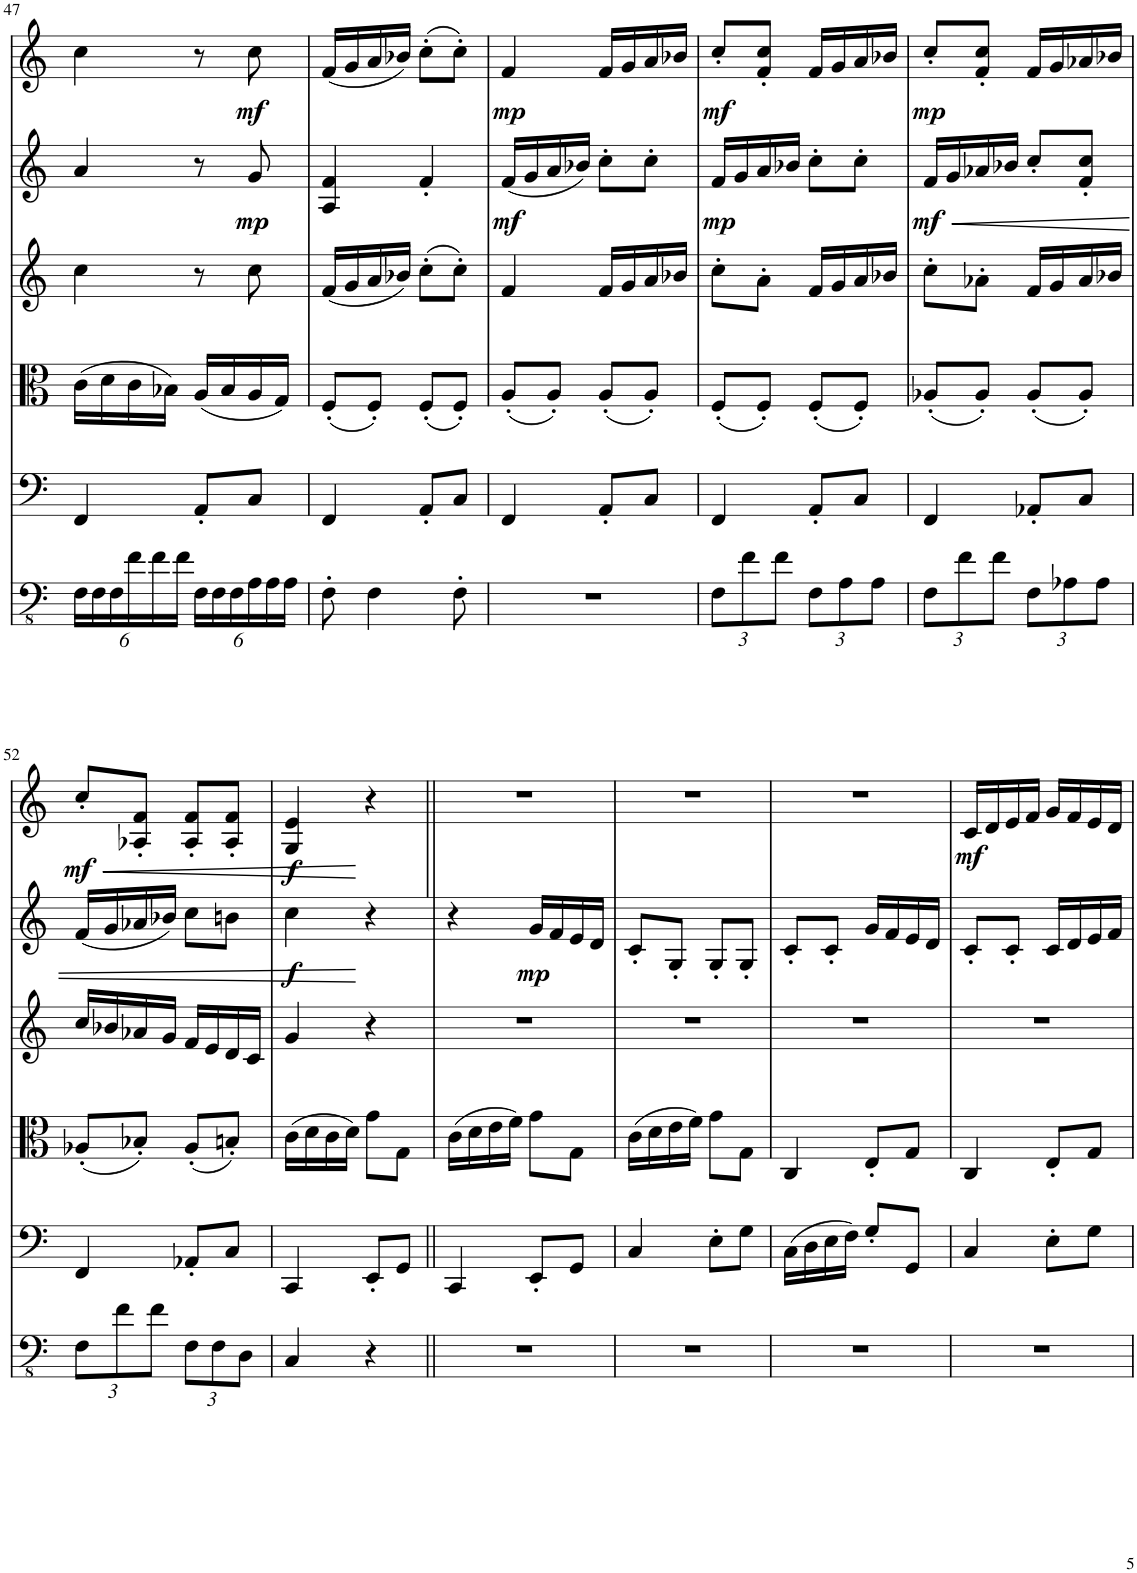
**kern	**kern	**kern	**kern	**kern	**dynam	**kern	**dynam	**kern	**dynam
*part7	*part6	*part5	*part4	*part3	*part3	*part2	*part2	*part1	*part1
*staff7	*staff6	*staff5	*staff4	*staff3	*staff3	*staff2	*staff2	*staff1	*staff1
*I"Piano	*I"Piano	*I"Piano	*I"Piano	*I"Piano	*	*I"Piano	*	*I"Piano	*
*	*I'Pno	*	*	*	*	*	*	*I'Pno	*
!!LO:PB:g=z
*clefFv4	*clefF4	*clefC3	*clefG2	*clefG2	*	*clefG2	*	*clefG2	*
*k[]	*k[]	*k[]	*k[]	*k[]	*	*k[]	*	*k[]	*
*M2/4	*M2/4	*M2/4	*M2/4	*M2/4	*	*M2/4	*	*M2/4	*
*Xbrackettup	*	*	*	*	*	*	*	*	*
=47	=47	=47	=47	=47	=47	=47	=47	=47	=47
24FF\LL	4FF/	(16c\LL	4cc\	4a/	.	4cc\	.	4a	.
24FF\	.	.	.	.	.	.	.	.	.
.	.	16d\	.	.	.	.	.	.	.
24FF\	.	.	.	.	.	.	.	.	.
24F\	.	16c\	.	.	.	.	.	.	.
24F\	.	.	.	.	.	.	.	.	.
.	.	16B-X\JJ)	.	.	.	.	.	.	.
24F\JJ	.	.	.	.	.	.	.	.	.
24FF\LL	8AA'/L	(16A/LL	8r	8r	.	8r	.	8r	.
24FF\	.	.	.	.	.	.	.	.	.
.	.	16B-/	.	.	.	.	.	.	.
24FF\	.	.	.	.	.	.	.	.	.
!	!	!	!	!	!LO:DY:b	!	!LO:DY:b	!	!LO:DY:b
24AA\	8C/J	16A/	8cc\	8g/	mp	8cc\	mf	8g	mp
24AA\	.	.	.	.	.	.	.	.	.
.	.	16G/JJ)	.	.	.	.	.	.	.
24AA\JJ	.	.	.	.	.	.	.	.	.
=48	=48	=48	=48	=48	=48	=48	=48	=48	=48
8FF'\	4FF/	(8F'/L	(16f/LL	4A/ 4f/	.	(16f/LL	.	4A 4f	.
.	.	.	16g/	.	.	16g/	.	.	.
4FF\	.	8F'/J)	16a/	.	.	16a/	.	.	.
.	.	.	16b-X/JJ)	.	.	16b-X/JJ)	.	.	.
.	8AA'/L	(8F'/L	(8cc'\L	4f'/	.	(8cc'\L	.	4f'	.
8FF'\	8C/J	8F'/J)	8cc'\J)	.	.	8cc'\J)	.	.	.
=49	=49	=49	=49	=49	=49	=49	=49	=49	=49
!	!	!	!	!	!LO:DY:b	!	!LO:DY:b	!	!LO:DY:b
2r	4FF/	(8A'/L	4f/	(16f/LL	mf	4f/	mp	(16f/LL	mf
.	.	.	.	16g/	.	.	.	16g/J	.
.	.	8A'/J)	.	16a/	.	.	.	16a/L	.
.	.	.	.	16b-X/JJ)	.	.	.	16b-X/JJ)	.
.	8AA'/L	(8A'/L	16f/LL	8cc'\L	.	16f/LL	.	8cc'\L	.
.	.	.	16g/	.	.	16g/	.	.	.
.	8C/J	8A'/J)	16a/	8cc'\J	.	16a/	.	8cc'\J	.
.	.	.	16b-X/JJ	.	.	16b-X/JJ	.	.	.
=50	=50	=50	=50	=50	=50	=50	=50	=50	=50
!	!	!	!	!	!LO:DY:b	!	!LO:DY:b	!	!LO:DY:b
12FF\L	4FF/	(8F'/L	8cc'\L	16f/LL	mp	8cc'/L	mf	16f/LL	mp
.	.	.	.	16g/	.	.	.	16g/J	.
12F\	.	.	.	.	.	.	.	.	.
.	.	8F'/J)	8a'\J	16a/	.	8f/' 8cc/'J	.	16a/L	.
12F\J	.	.	.	.	.	.	.	.	.
.	.	.	.	16b-X/JJ	.	.	.	16b-X/JJ	.
12FF\L	8AA'/L	(8F'/L	16f/LL	8cc'\L	.	16f/LL	.	8cc'\L	.
.	.	.	16g/	.	.	16g/	.	.	.
12AA\	.	.	.	.	.	.	.	.	.
.	8C/J	8F'/J)	16a/	8cc'\J	.	16a/	.	8cc'\J	.
12AA\J	.	.	.	.	.	.	.	.	.
.	.	.	16b-X/JJ	.	.	16b-X/JJ	.	.	.
=51	=51	=51	=51	=51	=51	=51	=51	=51	=51
!	!	!	!	!	!LO:HP:b	!	!	!	!LO:HP:b
!	!	!	!	!	!LO:DY:n=1:b	!	!LO:DY:b	!	!LO:DY:n=1:b
12FF\L	4FF/	(8A-X'/L	8cc'\L	16f/LL	< mf	8cc'/L	mp	16f/LL	< mf
.	.	.	.	16g/	.	.	.	16g/J	.
12F\	.	.	.	.	.	.	.	.	.
.	.	8A-'/J)	8a-X'\J	16a-X/	.	8f/' 8cc/'J	.	16a-X/L	.
12F\J	.	.	.	.	.	.	.	.	.
.	.	.	.	16b-X/JJ	.	.	.	16b-X/JJ	.
12FF\L	8AA-X'/L	(8A-'/L	16f/LL	8cc'/L	.	16f/LL	.	8cc'\L	.
.	.	.	16g/	.	.	16g/	.	.	.
12AA-X\	.	.	.	.	.	.	.	.	.
.	8C/J	8A-'/J)	16a-/	8f/' 8cc/'J	.	16a-X/	.	8f'\ 8cc'\J	.
12AA-\J	.	.	.	.	.	.	.	.	.
.	.	.	16b-X/JJ	.	.	16b-X/JJ	.	.	.
!!LO:LB:g=z
=52	=52	=52	=52	=52	=52	=52	=52	=52	=52
!	!	!	!	!	!	!	!LO:HP:b	!	!
!	!	!	!	!	!	!	!LO:DY:n=1:b	!	!
12FF\L	4FF/	(8A-X'/L	16cc/LL	(16f/LL	.	8cc'/L	< mf	(16f/LL	.
.	.	.	16b-X/	16g/	.	.	.	16g/J	.
12F\	.	.	.	.	.	.	.	.	.
.	.	8B-X'/J)	16a-X/	16a-X/	.	8A-X/' 8f/'J	.	16a-X/L	.
12F\J	.	.	.	.	.	.	.	.	.
.	.	.	16g/JJ	16b-X/JJ)	.	.	.	16b-X/JJ)	.
12FF\L	8AA-X'/L	(8A-'/L	16f/LL	8cc\L	.	8A-/' 8f/'L	.	8cc\L	.
.	.	.	16e/	.	.	.	.	.	.
12FF\	.	.	.	.	.	.	.	.	.
.	8C/J	8Bn'/J)	16d/	8bn\J	.	8A-/' 8f/'J	.	8bn\J	.
12DD\J	.	.	.	.	.	.	.	.	.
.	.	.	16c/JJ	.	.	.	.	.	.
=53	=53	=53	=53	=53	=53	=53	=53	=53	=53
!	!	!	!	!	!LO:DY:b	!	!LO:DY:b	!	!LO:DY:b
4CC/	4CC/	(16c\LL	4g/	4cc\	f	4G/ 4e/	f	4cc	f
.	.	16d\	.	.	.	.	.	.	.
.	.	16c\	.	.	.	.	.	.	.
.	.	16d\JJ)	.	.	.	.	.	.	.
4r	8EE'/L	8g\L	4r	4r	[	4r	[	4r	[
.	8GG/J	8G\J	.	.	.	.	.	.	.
=54	=54	=54	=54	=54	=54	=54	=54	=54	=54
2r	4CC/	(16c\LL	2r	4r	.	2r	.	4r	.
.	.	16d\	.	.	.	.	.	.	.
.	.	16e\	.	.	.	.	.	.	.
.	.	16f\JJ)	.	.	.	.	.	.	.
!	!	!	!	!	!LO:DY:b	!	!	!	!LO:DY:b
.	8EE'/L	8g\L	.	16g/LL	mp	.	.	16g/LL	mp
.	.	.	.	16f/	.	.	.	16f/J	.
.	8GG/J	8G\J	.	16e/	.	.	.	16e/L	.
.	.	.	.	16d/JJ	.	.	.	16d/JJ	.
=55	=55	=55	=55	=55	=55	=55	=55	=55	=55
2r	4C/	(16c\LL	2r	8c'/L	.	2r	.	8c'/L	.
.	.	16d\	.	.	.	.	.	.	.
.	.	16e\	.	8G'/J	.	.	.	8G'/J	.
.	.	16f\JJ)	.	.	.	.	.	.	.
.	8E'\L	8g\L	.	8G'/L	.	.	.	8G'/L	.
.	8G\J	8G\J	.	8G'/J	.	.	.	8G'/J	.
=56	=56	=56	=56	=56	=56	=56	=56	=56	=56
2r	(16C\LL	4C/	2r	8c'/L	.	2r	.	8c'/L	.
.	16D\	.	.	.	.	.	.	.	.
.	16E\	.	.	8c'/J	.	.	.	8c'/J	.
.	16F\JJ)	.	.	.	.	.	.	.	.
.	8G'/L	8E'/L	.	16g/LL	.	.	.	16g/LL	.
.	.	.	.	16f/	.	.	.	16f/J	.
.	8GG/J	8G/J	.	16e/	.	.	.	16e/L	.
.	.	.	.	16d/JJ	.	.	.	16d/JJ	.
=57	=57	=57	=57	=57	=57	=57	=57	=57	=57
!	!	!	!	!	!	!	!LO:DY:b	!	!
2r	4C/	4C/	2r	8c'/L	.	16c/LL	mf	8c'/L	.
.	.	.	.	.	.	16d/	.	.	.
.	.	.	.	8c'/J	.	16e/	.	8c'/J	.
.	.	.	.	.	.	16f/JJ	.	.	.
.	8E'\L	8E'/L	.	16c/LL	.	16g/LL	.	16c/LL	.
.	.	.	.	16d/	.	16f/	.	16d/J	.
.	8G\J	8G/J	.	16e/	.	16e/	.	16e/L	.
.	.	.	.	16f/JJ	.	16d/JJ	.	16f/JJ	.
=	=	=	=	=	=	=	=	=	=
*-	*-	*-	*-	*-	*-	*-	*-	*-	*-
